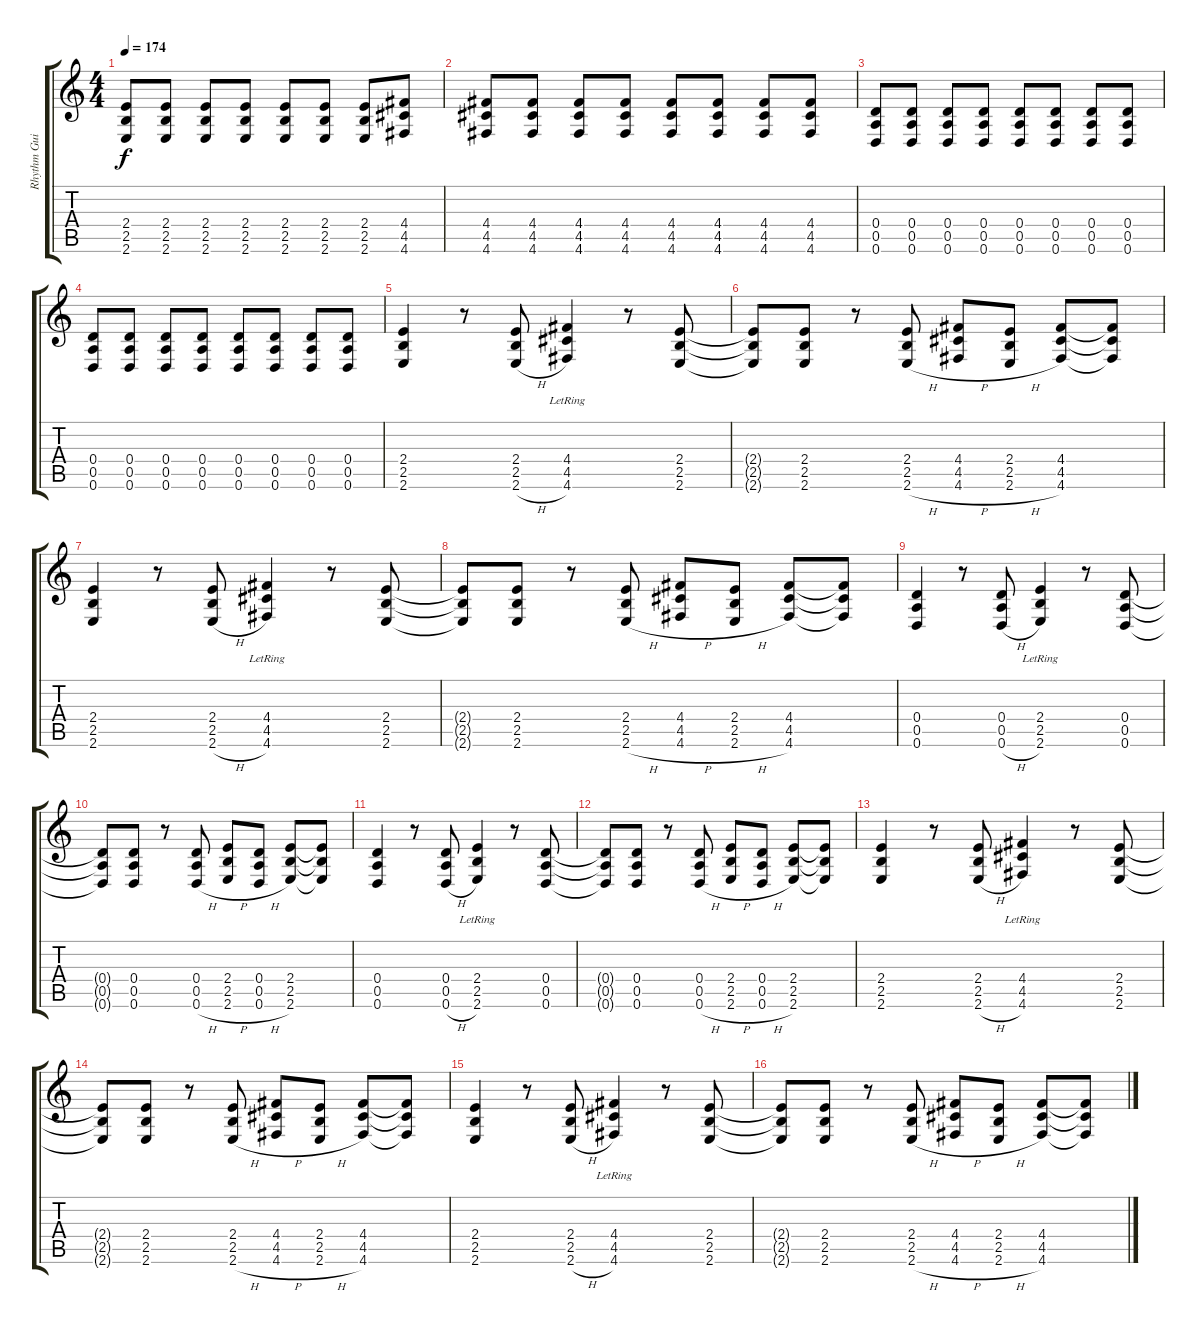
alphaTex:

\track ("Rhythm Guitar" "Rhythm Gui") {instrument distortionguitar}
\staff {score tabs}
\tuning (E4 B3 G3 D3 A2 D2) {hide}
\ts (4 4)
\tempo 174
\clef g2
\ks c
(2.4 2.5 2.6).8{dy f} (2.4 2.5 2.6).8 (2.4 2.5 2.6).8 (2.4 2.5 2.6).8 (2.4 2.5 2.6).8 (2.4 2.5 2.6).8 (2.4 2.5 2.6).8 (4.4 4.5 4.6).8 |
(4.4 4.5 4.6).8 (4.4 4.5 4.6).8 (4.4 4.5 4.6).8 (4.4 4.5 4.6).8 (4.4 4.5 4.6).8 (4.4 4.5 4.6).8 (4.4 4.5 4.6).8 (4.4 4.5 4.6).8 |
(0.4 0.5 0.6).8 (0.4 0.5 0.6).8 (0.4 0.5 0.6).8 (0.4 0.5 0.6).8 (0.4 0.5 0.6).8 (0.4 0.5 0.6).8 (0.4 0.5 0.6).8 (0.4 0.5 0.6).8 |
(0.4 0.5 0.6).8 (0.4 0.5 0.6).8 (0.4 0.5 0.6).8 (0.4 0.5 0.6).8 (0.4 0.5 0.6).8 (0.4 0.5 0.6).8 (0.4 0.5 0.6).8 (0.4 0.5 0.6).8 |
(2.4 2.5 2.6).4 r.8 (2.4 2.5 2.6{h}).8 (4.4{lr} 4.5 4.6).4 r.8 (2.4 2.5 2.6).8 |
(2.4{t} 2.5{t} 2.6{t}).8 (2.4 2.5 2.6).8 r.8 (2.4 2.5 2.6{h}).8 (4.4 4.5 4.6{h}).8 (2.4 2.5 2.6{h}).8 (4.4 4.5 4.6).8 (4.4{t} 4.5{t} 4.6{t}).8 |
(2.4 2.5 2.6).4 r.8 (2.4 2.5 2.6{h}).8 (4.4{lr} 4.5 4.6).4 r.8 (2.4 2.5 2.6).8 |
(2.4{t} 2.5{t} 2.6{t}).8 (2.4 2.5 2.6).8 r.8 (2.4 2.5 2.6{h}).8 (4.4 4.5 4.6{h}).8 (2.4 2.5 2.6{h}).8 (4.4 4.5 4.6).8 (4.4{t} 4.5{t} 4.6{t}).8 |
(0.4 0.5 0.6).4 r.8 (0.4 0.5 0.6{h}).8 (2.4{lr} 2.5 2.6).4 r.8 (0.4 0.5 0.6).8 |
(0.4{t} 0.5{t} 0.6{t}).8 (0.4 0.5 0.6).8 r.8 (0.4 0.5 0.6{h}).8 (2.4 2.5 2.6{h}).8 (0.4 0.5 0.6{h}).8 (2.4 2.5 2.6).8 (2.4{t} 2.5{t} 2.6{t}).8 |
(0.4 0.5 0.6).4 r.8 (0.4 0.5 0.6{h}).8 (2.4{lr} 2.5 2.6).4 r.8 (0.4 0.5 0.6).8 |
(0.4{t} 0.5{t} 0.6{t}).8 (0.4 0.5 0.6).8 r.8 (0.4 0.5 0.6{h}).8 (2.4 2.5 2.6{h}).8 (0.4 0.5 0.6{h}).8 (2.4 2.5 2.6).8 (2.4{t} 2.5{t} 2.6{t}).8 |
(2.4 2.5 2.6).4 r.8 (2.4 2.5 2.6{h}).8 (4.4{lr} 4.5 4.6).4 r.8 (2.4 2.5 2.6).8 |
(2.4{t} 2.5{t} 2.6{t}).8 (2.4 2.5 2.6).8 r.8 (2.4 2.5 2.6{h}).8 (4.4 4.5 4.6{h}).8 (2.4 2.5 2.6{h}).8 (4.4 4.5 4.6).8 (4.4{t} 4.5{t} 4.6{t}).8 |
(2.4 2.5 2.6).4 r.8 (2.4 2.5 2.6{h}).8 (4.4{lr} 4.5 4.6).4 r.8 (2.4 2.5 2.6).8 |
(2.4{t} 2.5{t} 2.6{t}).8 (2.4 2.5 2.6).8 r.8 (2.4 2.5 2.6{h}).8 (4.4 4.5 4.6{h}).8 (2.4 2.5 2.6{h}).8 (4.4 4.5 4.6).8 (4.4{t} 4.5{t} 4.6{t}).8
